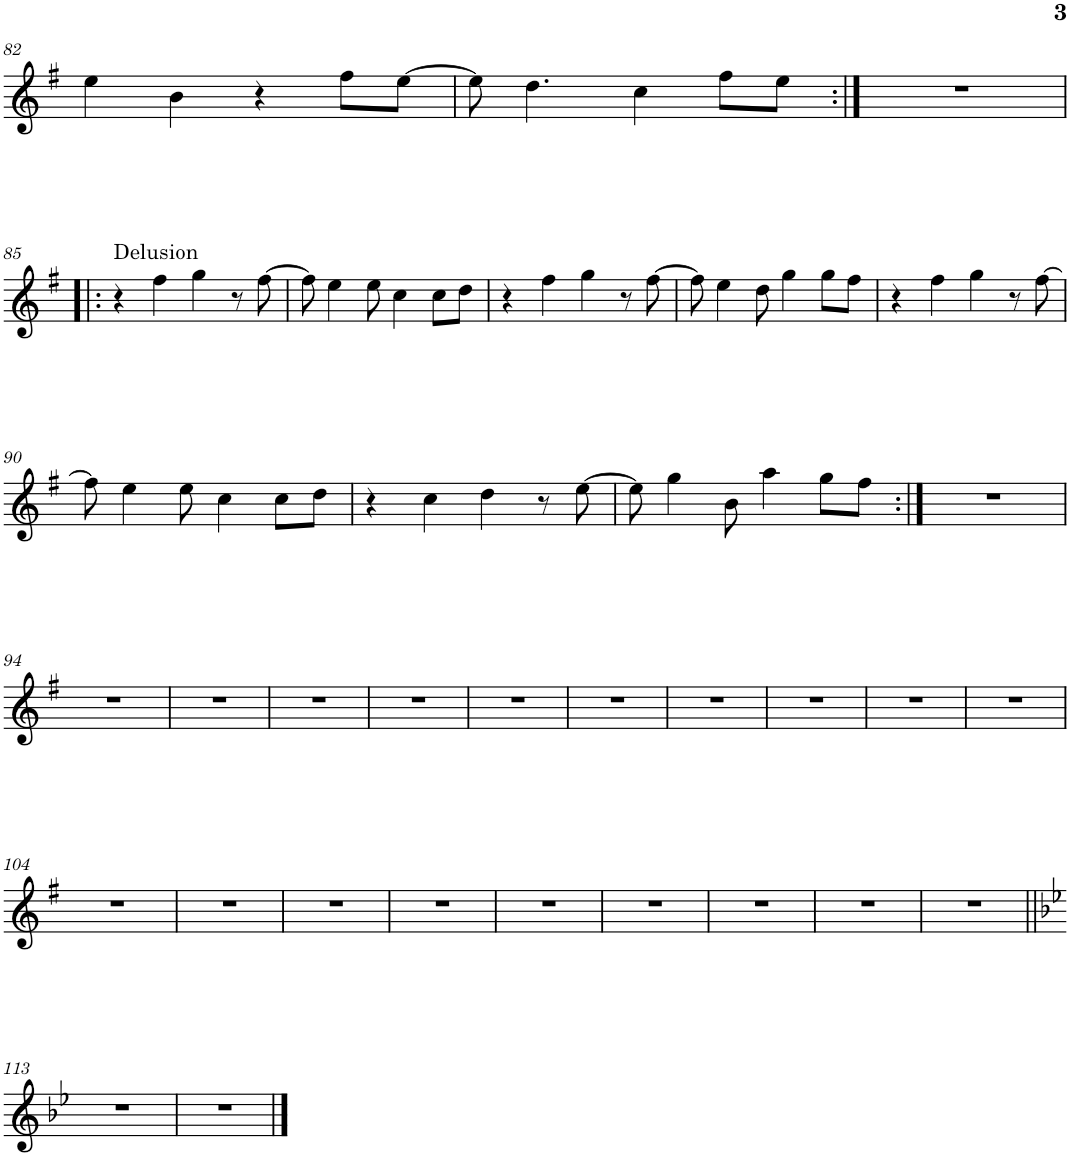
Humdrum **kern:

**kern
*part1
*staff1
*I"Bb Trumpet
*I'Bb Tpt.
!!LO:PB:g=z
*clefG2
*Trd1c2
*k[f#]
*M4/4
=82
4ee\
4b\
4r
8ff#\L
[8ee\J
=83
8ee\]
4.dd\
4cc\
8ff#\L
8ee\J
=84:|!
1r
!!LO:LB:g=z
=85!|:
!LO:TX:a:t=Delusion
4r
4ff#\
4gg\
8r
[8ff#\
=86
8ff#\]
4ee\
8ee\
4cc\
8cc\L
8dd\J
=87
4r
4ff#\
4gg\
8r
[8ff#\
=88
8ff#\]
4ee\
8dd\
4gg\
8gg\L
8ff#\J
=89
4r
4ff#\
4gg\
8r
[8ff#\
!!LO:LB:g=z
=90
8ff#\]
4ee\
8ee\
4cc\
8cc\L
8dd\J
=91
4r
4cc\
4dd\
8r
[8ee\
=92
8ee\]
4gg\
8b\
4aa\
8gg\L
8ff#\J
=93:|!
1r
!!LO:LB:g=z
=94
1r
=95
1r
=96
1r
=97
1r
=98
1r
=99
1r
=100
1r
=101
1r
=102
1r
=103
1r
!!LO:LB:g=z
=104
1r
=105
1r
=106
1r
=107
1r
=108
1r
=109
1r
=110
1r
=111
1r
=112
1r
!!LO:LB:g=z
=113||
*k[b-e-]
1r
=114
1r
==
*-
